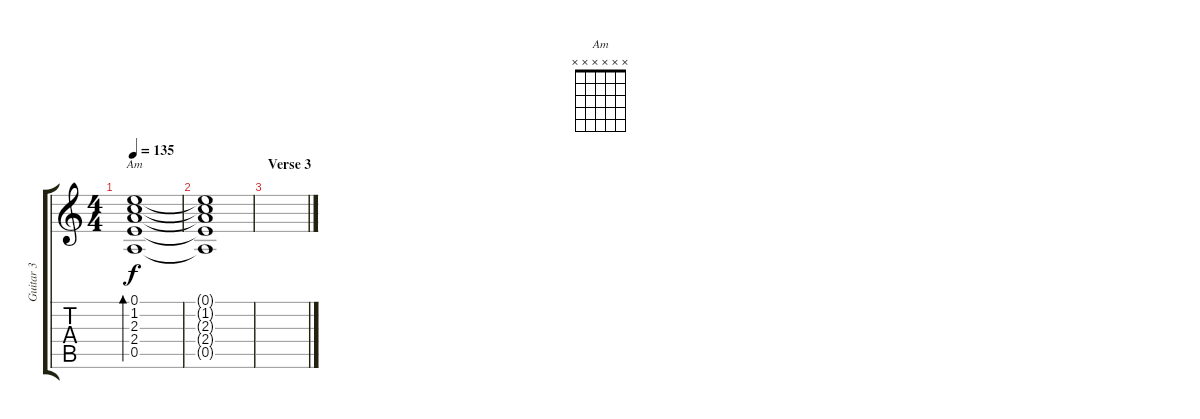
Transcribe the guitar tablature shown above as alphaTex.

\track ("Guitar 3" "Guitar 3") {instrument acousticguitarnylon}
\staff {score tabs}
\tuning (E4 B3 G3 D3 A2 E2) {hide}
\chord ("Am" x x x x x x)
\ts (4 4)
\tempo 135
\clef g2
\ks c
(0.1 1.2 2.3 2.4 0.5).1{bd 60 ch "Am" dy f} |
(0.1{t} 1.2{t} 2.3{t} 2.4{t} 0.5{t}).1{volume 7} |
\section ("" "Verse 3")
